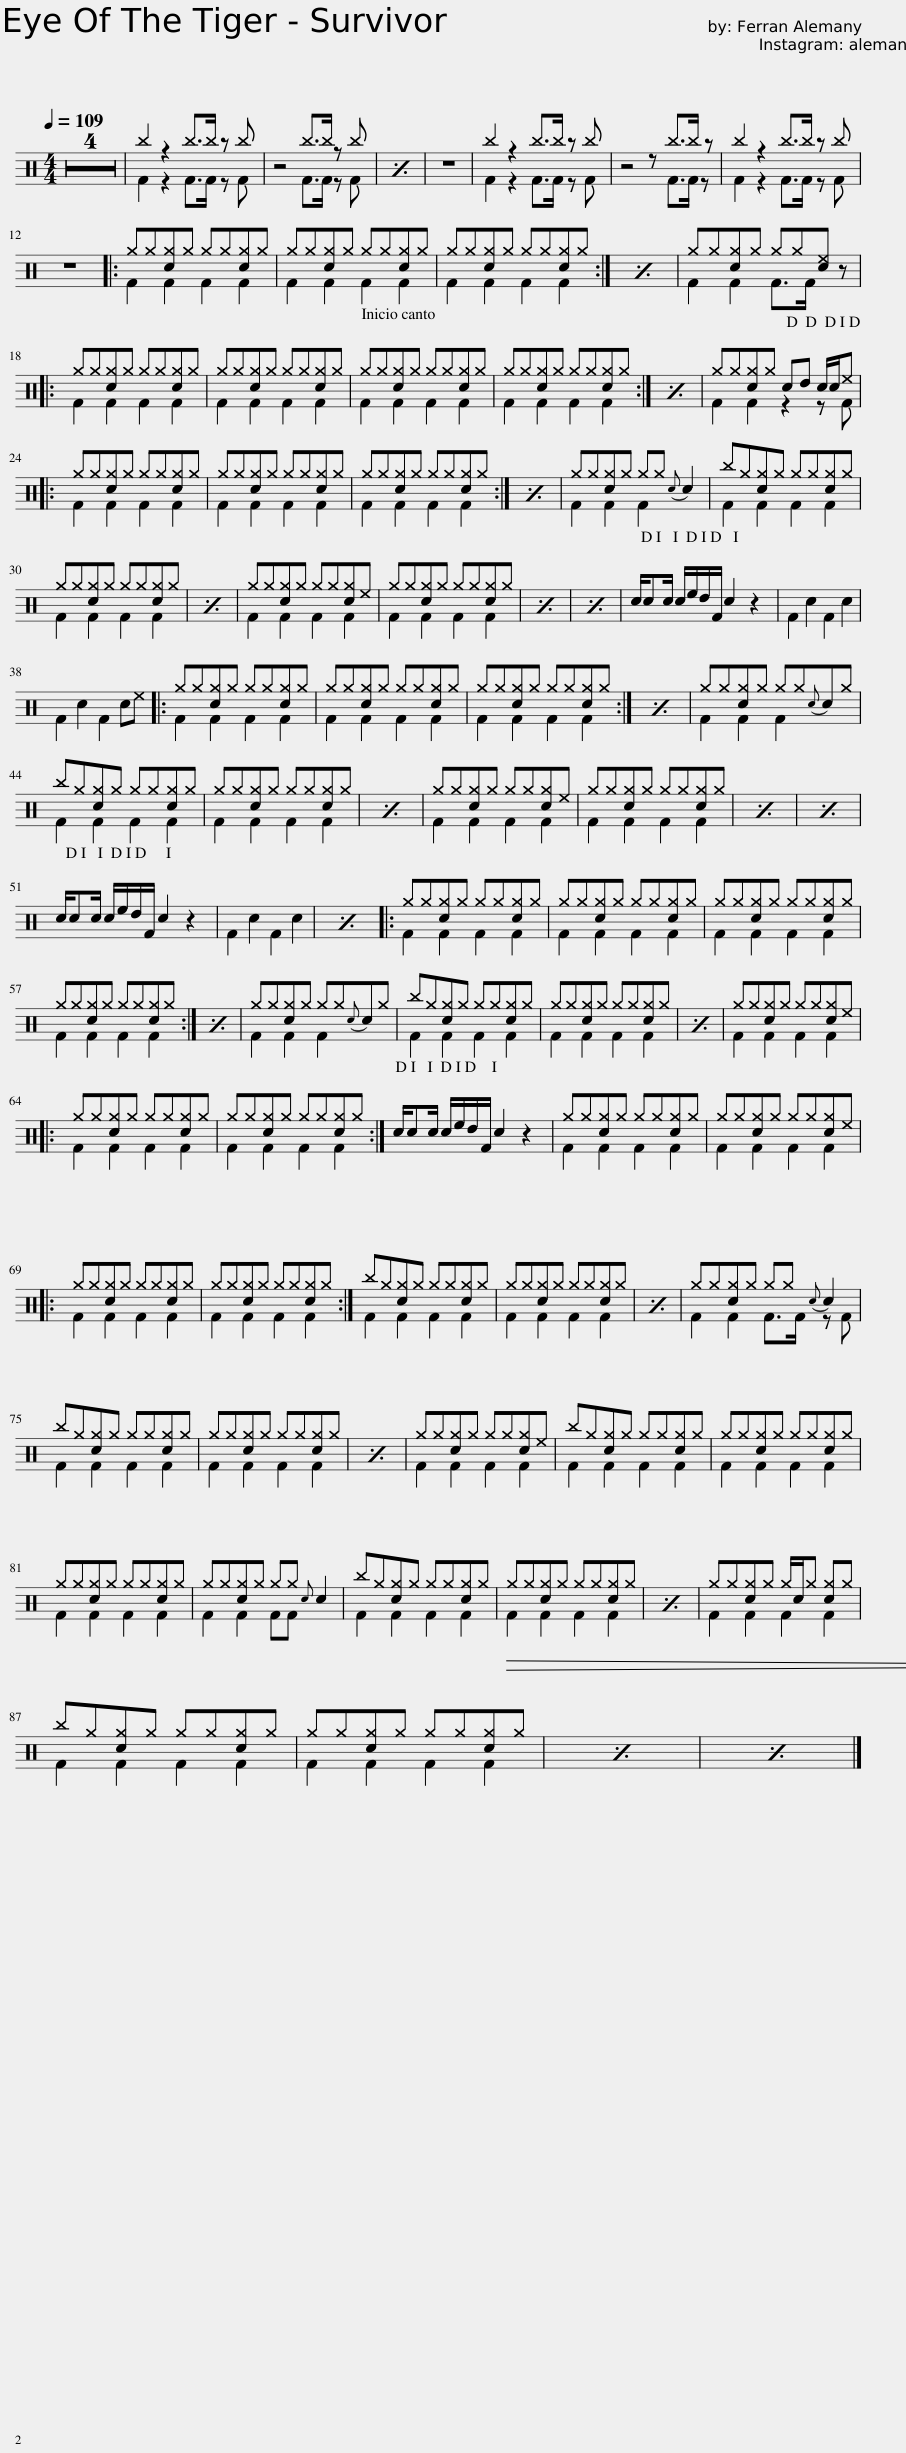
X:1
%%score ( 1 2 )
L:1/8
Q:1/4=109
M:4/4
I:linebreak $
K:C
V:1 perc
K:none
V:2 perc
K:none
V:1
 z8 | z8 | z8 | z8 | ^b2 z2 ^b>^b z ^b | %5
 z4 ^b>^b z ^b | x8 | z8 | ^b2 z2 ^b>^b z ^b | z4 z ^b>^b z | %10
 ^b2 z2 ^b>^b z ^b |$ z8 |: ^g^g[c^g]^g ^g^g[c^g]^g | ^g^g[c^g]^g ^g^g[c^g]^g | ^g^g[c^g]^g ^g^g[c^g]^g :| %15
 x8 | ^g^g[c^g]^g ^g^g[c^e] z |:$ ^g^g[c^g]^g ^g^g[c^g]^g | ^g^g[c^g]^g ^g^g[c^g]^g | ^g^g[c^g]^g ^g^g[c^g]^g | %20
 ^g^g[c^g]^g ^g^g[c^g]^g :| x8 | ^g^g[c^g]^g cd c/c/^e |:$ ^g^g[c^g]^g ^g^g[c^g]^g | ^g^g[c^g]^g ^g^g[c^g]^g | %25
 ^g^g[c^g]^g ^g^g[c^g]^g :| x8 | ^g^g[c^g]^g ^g^g{c} c2 | ^b^g[c^g]^g ^g^g[c^g]^g |$ ^g^g[c^g]^g ^g^g[c^g]^g | %30
 x8 | ^g^g[c^g]^g ^g^g[c^g]^e | ^g^g[c^g]^g ^g^g[c^g]^g | x8 | x8 | %35
 c/cc/ c/e/d/F/ c2 z2 | x8 |$ x8 |: ^g^g[c^g]^g ^g^g[c^g]^g | ^g^g[c^g]^g ^g^g[c^g]^g | %40
 ^g^g[c^g]^g ^g^g[c^g]^g :| x8 | ^g^g[c^g]^g ^g^g{c}c^g |$ ^b^g[c^g]^g ^g^g[c^g]^g | ^g^g[c^g]^g ^g^g[c^g]^g | %45
 x8 | ^g^g[c^g]^g ^g^g[c^g]^e | ^g^g[c^g]^g ^g^g[c^g]^g | x8 | x8 |$ %50
 c/cc/ c/e/d/F/ c2 z2 | x8 | x8 |: ^g^g[c^g]^g ^g^g[c^g]^g | ^g^g[c^g]^g ^g^g[c^g]^g | %55
 ^g^g[c^g]^g ^g^g[c^g]^g |$ ^g^g[c^g]^g ^g^g[c^g]^g :| x8 | ^g^g[c^g]^g ^g^g{c}c^g | ^b^g[c^g]^g ^g^g[c^g]^g | %60
 ^g^g[c^g]^g ^g^g[c^g]^g | x8 | ^g^g[c^g]^g ^g^g[c^g]^e |:$ ^g^g[c^g]^g ^g^g[c^g]^g | ^g^g[c^g]^g ^g^g[c^g]^g :| %65
 c/cc/ c/e/d/F/ c2 z2 | ^g^g[c^g]^g ^g^g[c^g]^g | ^g^g[c^g]^g ^g^g[c^g]^e |:$ ^g^g[c^g]^g ^g^g[c^g]^g | ^g^g[c^g]^g ^g^g[c^g]^g :| %70
 ^b^g[c^g]^g ^g^g[c^g]^g | ^g^g[c^g]^g ^g^g[c^g]^g | x8 | ^g^g[c^g]^g ^g^g{c} c2 |$ ^b^g[c^g]^g ^g^g[c^g]^g | %75
 ^g^g[c^g]^g ^g^g[c^g]^g | x8 | ^g^g[c^g]^g ^g^g[c^g]^e | ^b^g[c^g]^g ^g^g[c^g]^g | ^g^g[c^g]^g ^g^g[c^g]^g |$ %80
 ^g^g[c^g]^g ^g^g[c^g]^g | ^g^g[c^g]^g ^g^g{c} c2 | ^b^g[c^g]^g ^g^g[c^g]^g |!>(! ^g^g[c^g]^g ^g^g[c^g]^g!>)! | x8 | %85
 ^g^g[c^g]^g ^g/c/^g [c^g]^g |$ ^b^g[c^g]^g ^g^g[c^g]^g | ^g^g[c^g]^g ^g^g[c^g]^g | x8 | x8 |] %90
V:2
 x8 | x8 | x8 | x8 | F2 z2 F>F z F | %5
 x4 F>F z F | x8 | x8 | F2 z2 F>F z F | x5 F>F z | %10
 F2 z2 F>F z F |$ x8 |: F2 F2 F2 F2 | F2 F2 F2 F2 | F2 F2 F2 F2 :| %15
 x8 | F2 F2 F>F x2 |:$ F2 F2 F2 F2 | F2 F2 F2 F2 | F2 F2 F2 F2 | %20
 F2 F2 F2 F2 :| x8 | F2 F2 z2 z F |:$ F2 F2 F2 F2 | F2 F2 F2 F2 | %25
 F2 F2 F2 F2 :| x8 | F2 F2 F2 x2 | F2 F2 F2 F2 |$ F2 F2 F2 F2 | %30
 x8 | F2 F2 F2 F2 | F2 F2 F2 F2 | x8 | x8 | %35
 x8 | F2 c2 F2 c2 |$ F2 c2 F2 c^e |: F2 F2 F2 F2 | F2 F2 F2 F2 | %40
 F2 F2 F2 F2 :| x8 | F2 F2 F2 x2 |$ F2 F2 F2 F2 | F2 F2 F2 F2 | %45
 x8 | F2 F2 F2 F2 | F2 F2 F2 F2 | x8 | x8 |$ %50
 x8 | F2 c2 F2 c2 | x8 |: F2 F2 F2 F2 | F2 F2 F2 F2 | %55
 F2 F2 F2 F2 |$ F2 F2 F2 F2 :| x8 | F2 F2 F2 x2 | F2 F2 F2 F2 | %60
 F2 F2 F2 F2 | x8 | F2 F2 F2 F2 |:$ F2 F2 F2 F2 | F2 F2 F2 F2 :| %65
 x8 | F2 F2 F2 F2 | F2 F2 F2 F2 |:$ F2 F2 F2 F2 | F2 F2 F2 F2 :| %70
 F2 F2 F2 F2 | F2 F2 F2 F2 | x8 | F2 F2 F>F z F |$ F2 F2 F2 F2 | %75
 F2 F2 F2 F2 | x8 | F2 F2 F2 F2 | F2 F2 F2 F2 | F2 F2 F2 F2 |$ %80
 F2 F2 F2 F2 | F2 F2 FF x2 | F2 F2 F2 F2 | F2 F2 F2 F2 | x8 | %85
 F2 F2 F2 F2 |$ F2 F2 F2 F2 | F2 F2 F2 F2 | x8 | x8 |] %90
